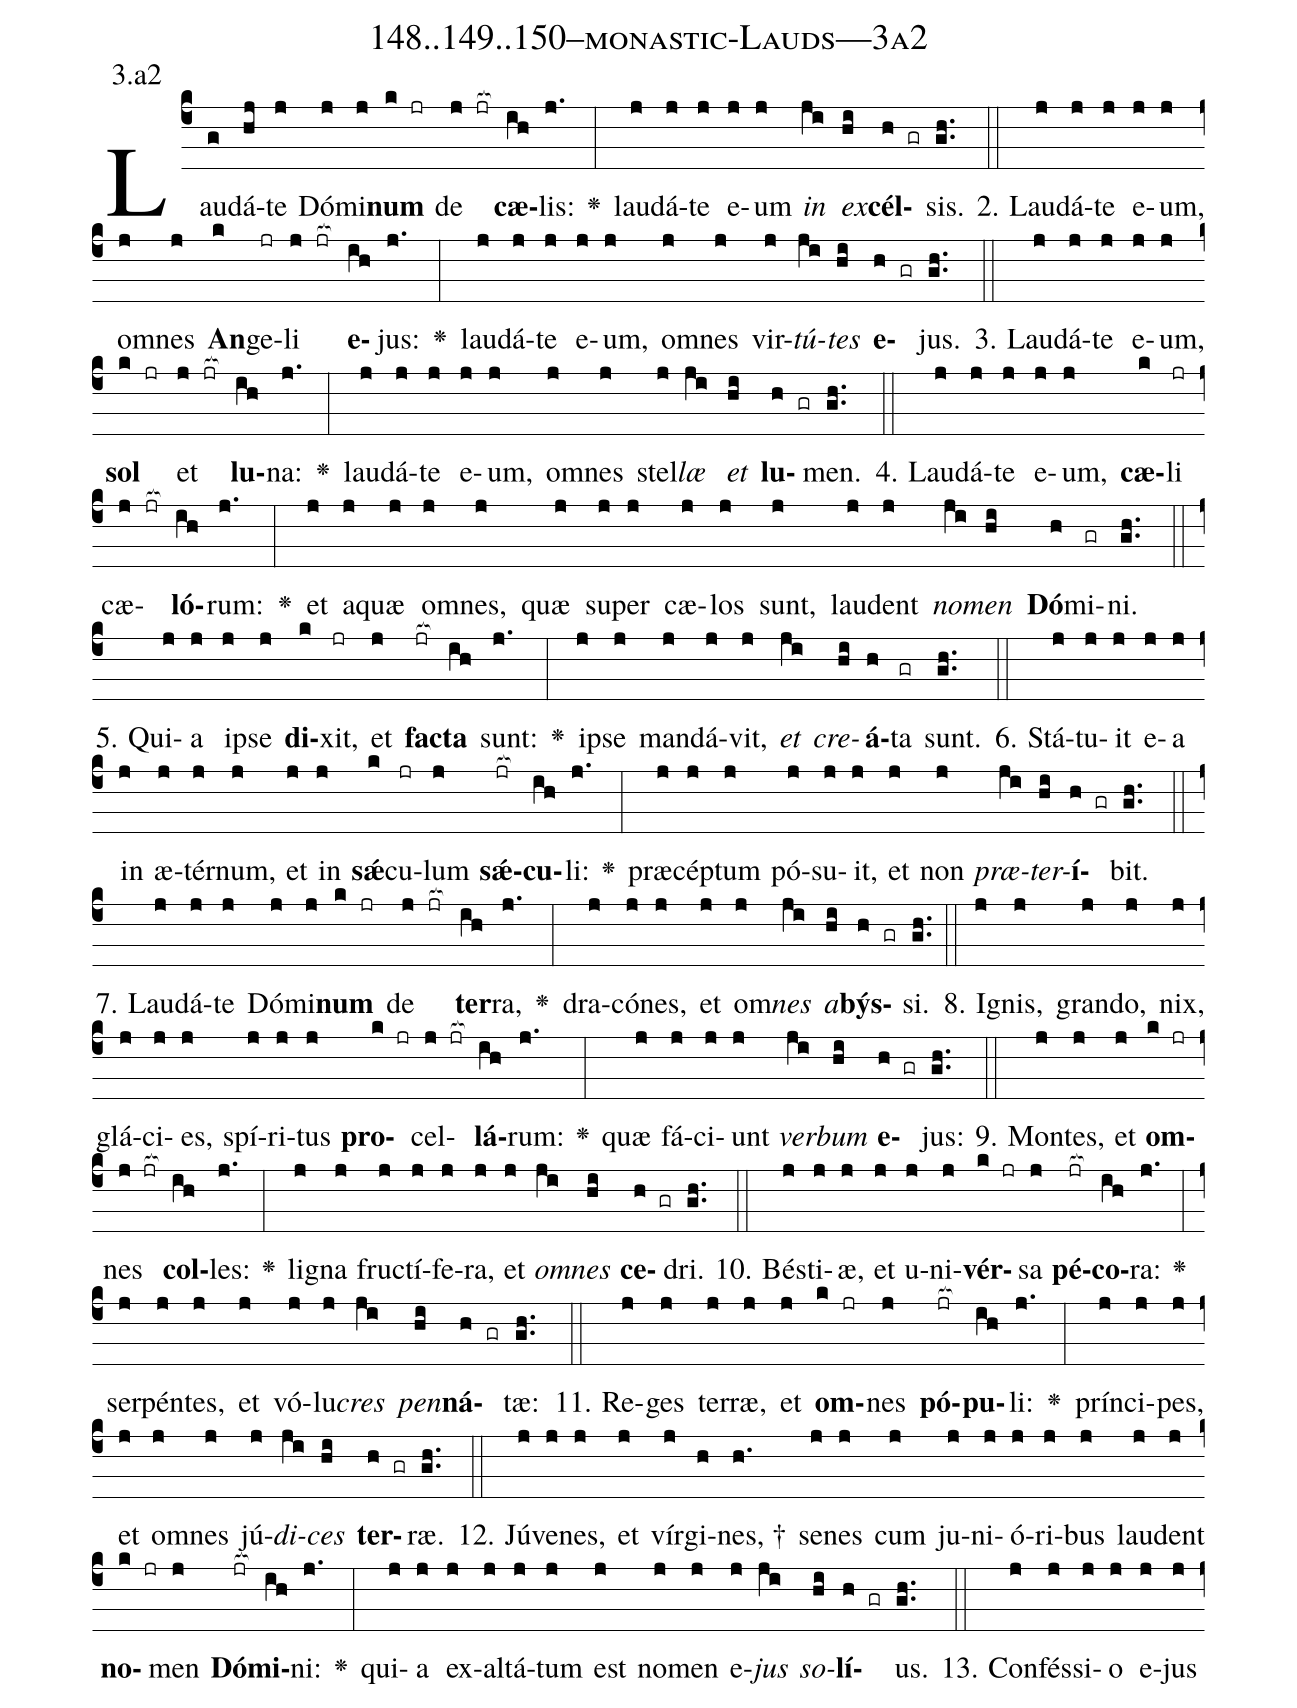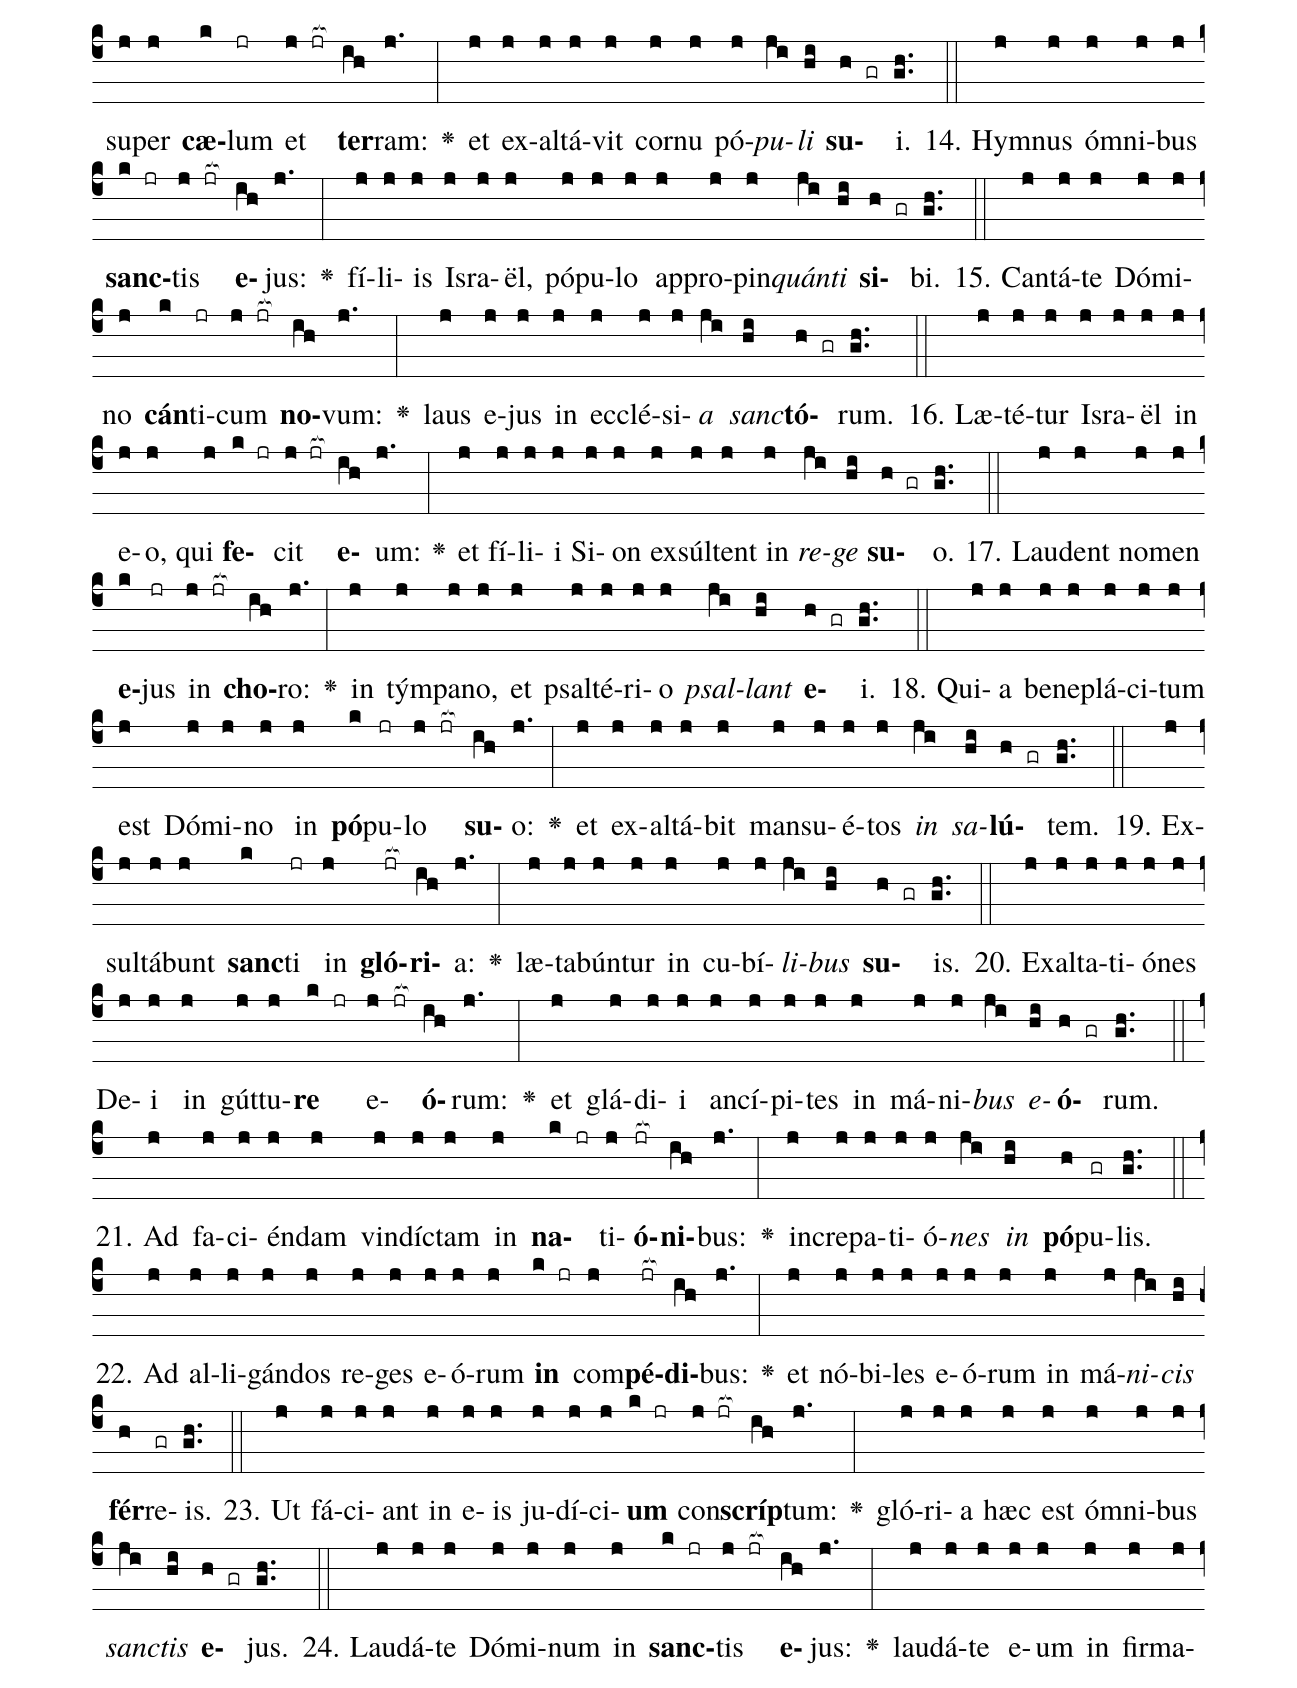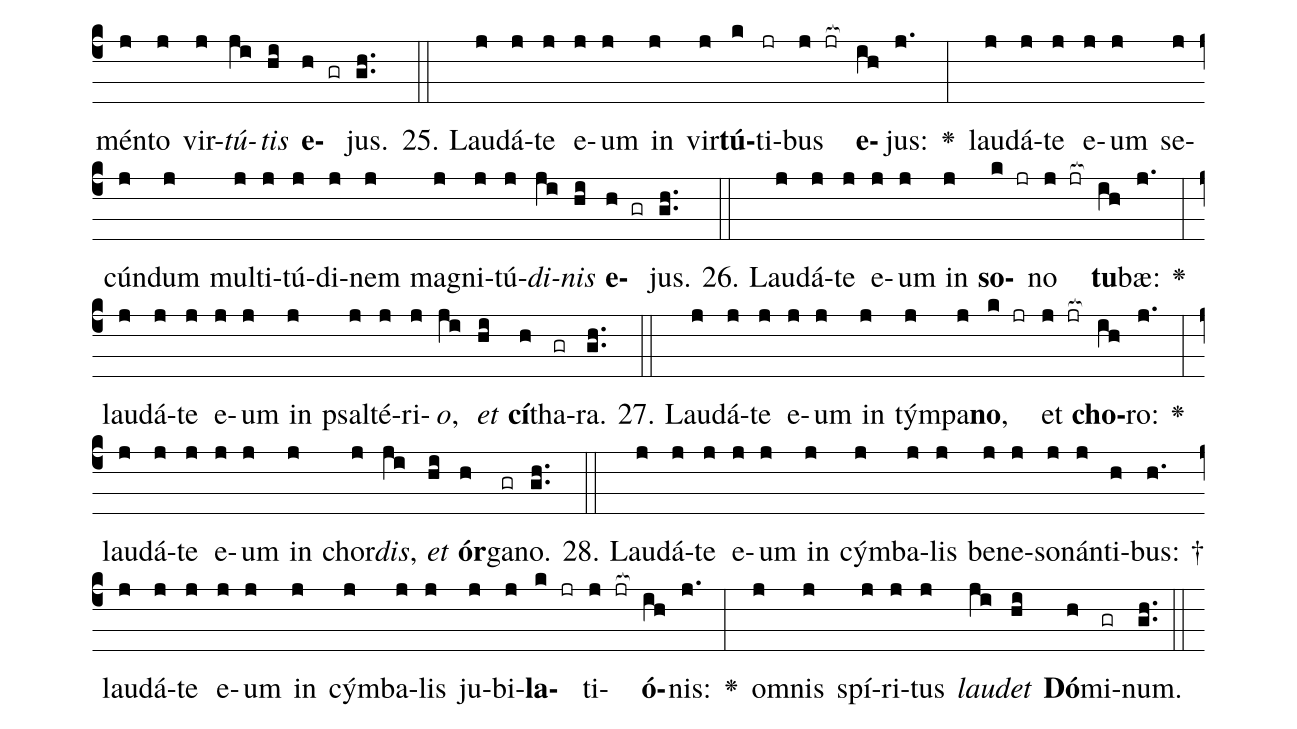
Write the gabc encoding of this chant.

name: 148..149..150--monastic-Lauds---3a2;
annotation: 3.a2;
%%
(c4)Lau(g)dá(hj)te(j) Dó(j)mi(j)<b>num</b>(k jr) de(j jr[ocb:1{]) <b>cæ</b>(ih[ocb:0}])lis:(j.) <v>\greheightstar</v>(:) lau(j)dá(j)te(j) e(j)um(j) <i>in</i>(ji) <i>ex</i>(hi)<b>cél</b>(h gr)sis.(gh..) (::)
2. Lau(j)dá(j)te(j) e(j)um,(j) om(j)nes(j) <b>An</b>(k)ge(jr)li(j jr[ocb:1{]) <b>e</b>(ih[ocb:0}])jus:(j.) <v>\greheightstar</v>(:) lau(j)dá(j)te(j) e(j)um,(j) om(j)nes(j) vir(j)<i>tú</i>(ji)<i>tes</i>(hi) <b>e</b>(h gr)jus.(gh..) (::)
3. Lau(j)dá(j)te(j) e(j)um,(j) <b>sol</b>(k jr) et(j jr[ocb:1{]) <b>lu</b>(ih[ocb:0}])na:(j.) <v>\greheightstar</v>(:) lau(j)dá(j)te(j) e(j)um,(j) om(j)nes(j) stel(j)<i>læ</i>(ji) <i>et</i>(hi) <b>lu</b>(h gr)men.(gh..) (::)
4. Lau(j)dá(j)te(j) e(j)um,(j) <b>cæ</b>(k)li(jr) cæ(j jr[ocb:1{])<b>ló</b>(ih[ocb:0}])rum:(j.) <v>\greheightstar</v>(:) et(j) a(j)quæ(j) om(j)nes,(j) quæ(j) su(j)per(j) cæ(j)los(j) sunt,(j) lau(j)dent(j) <i>no</i>(ji)<i>men</i>(hi) <b>Dó</b>(h)mi(gr)ni.(gh..) (::)
5. Qui(j)a(j) ip(j)se(j) <b>di</b>(k)xit,(jr) et(j) <b>fac</b>(jr[ocb:1{])<b>ta</b>(ih[ocb:0}]) sunt:(j.) <v>\greheightstar</v>(:) ip(j)se(j) man(j)dá(j)vit,(j) <i>et</i>(ji) <i>cre</i>(hi)<b>á</b>(h)ta(gr) sunt.(gh..) (::)
6. Stá(j)tu(j)it(j) e(j)a(j) in(j) æ(j)tér(j)num,(j) et(j) in(j) <b>sǽ</b>(k)cu(jr)lum(j) <b>sǽ</b>(jr[ocb:1{])<b>cu</b>(ih[ocb:0}])li:(j.) <v>\greheightstar</v>(:) præ(j)cép(j)tum(j) pó(j)su(j)it,(j) et(j) non(j) <i>præ</i>(ji)<i>ter</i>(hi)<b>í</b>(h gr)bit.(gh..) (::)
7. Lau(j)dá(j)te(j) Dó(j)mi(j)<b>num</b>(k jr) de(j jr[ocb:1{]) <b>ter</b>(ih[ocb:0}])ra,(j.) <v>\greheightstar</v>(:) dra(j)có(j)nes,(j) et(j) om(j)<i>nes</i>(ji) <i>a</i>(hi)<b>býs</b>(h gr)si.(gh..) (::)
8. I(j)gnis,(j) gran(j)do,(j) nix,(j) glá(j)ci(j)es,(j) spí(j)ri(j)tus(j) <b>pro</b>(k jr)cel(j jr[ocb:1{])<b>lá</b>(ih[ocb:0}])rum:(j.) <v>\greheightstar</v>(:) quæ(j) fá(j)ci(j)unt(j) <i>ver</i>(ji)<i>bum</i>(hi) <b>e</b>(h gr)jus:(gh..) (::)
9. Mon(j)tes,(j) et(j) <b>om</b>(k jr)nes(j jr[ocb:1{]) <b>col</b>(ih[ocb:0}])les:(j.) <v>\greheightstar</v>(:) li(j)gna(j) fruc(j)tí(j)fe(j)ra,(j) et(j) <i>om</i>(ji)<i>nes</i>(hi) <b>ce</b>(h gr)dri.(gh..) (::)
10. Bés(j)ti(j)æ,(j) et(j) u(j)ni(j)<b>vér</b>(k jr)sa(j) <b>pé</b>(jr[ocb:1{])<b>co</b>(ih[ocb:0}])ra:(j.) <v>\greheightstar</v>(:) ser(j)pén(j)tes,(j) et(j) vó(j)lu(j)<i>cres</i>(ji) <i>pen</i>(hi)<b>ná</b>(h gr)tæ:(gh..) (::)
11. Re(j)ges(j) ter(j)ræ,(j) et(j) <b>om</b>(k jr)nes(j) <b>pó</b>(jr[ocb:1{])<b>pu</b>(ih[ocb:0}])li:(j.) <v>\greheightstar</v>(:) prín(j)ci(j)pes,(j) et(j) om(j)nes(j) jú(j)<i>di</i>(ji)<i>ces</i>(hi) <b>ter</b>(h gr)ræ.(gh..) (::)
12. Jú(j)ve(j)nes,(j) et(j) vír(j)gi(h)nes, †(h.) se(j)nes(j) cum(j) ju(j)ni(j)ó(j)ri(j)bus(j) lau(j)dent(j) <b>no</b>(k jr)men(j) <b>Dó</b>(jr[ocb:1{])<b>mi</b>(ih[ocb:0}])ni:(j.) <v>\greheightstar</v>(:) qui(j)a(j) ex(j)al(j)tá(j)tum(j) est(j) no(j)men(j) e(j)<i>jus</i>(ji) <i>so</i>(hi)<b>lí</b>(h gr)us.(gh..) (::)
13. Con(j)fés(j)si(j)o(j) e(j)jus(j) su(j)per(j) <b>cæ</b>(k)lum(jr) et(j jr[ocb:1{]) <b>ter</b>(ih[ocb:0}])ram:(j.) <v>\greheightstar</v>(:) et(j) ex(j)al(j)tá(j)vit(j) cor(j)nu(j) pó(j)<i>pu</i>(ji)<i>li</i>(hi) <b>su</b>(h gr)i.(gh..) (::)
14. Hym(j)nus(j) óm(j)ni(j)bus(j) <b>sanc</b>(k jr)tis(j jr[ocb:1{]) <b>e</b>(ih[ocb:0}])jus:(j.) <v>\greheightstar</v>(:) fí(j)li(j)is(j) Is(j)ra(j)ël,(j) pó(j)pu(j)lo(j) ap(j)pro(j)pin(j)<i>quán</i>(ji)<i>ti</i>(hi) <b>si</b>(h gr)bi.(gh..) (::)
15. Can(j)tá(j)te(j) Dó(j)mi(j)no(j) <b>cán</b>(k)ti(jr)cum(j jr[ocb:1{]) <b>no</b>(ih[ocb:0}])vum:(j.) <v>\greheightstar</v>(:) laus(j) e(j)jus(j) in(j) ec(j)clé(j)si(j)<i>a</i>(ji) <i>sanc</i>(hi)<b>tó</b>(h gr)rum.(gh..) (::)
16. Læ(j)té(j)tur(j) Is(j)ra(j)ël(j) in(j) e(j)o,(j) qui(j) <b>fe</b>(k jr)cit(j jr[ocb:1{]) <b>e</b>(ih[ocb:0}])um:(j.) <v>\greheightstar</v>(:) et(j) fí(j)li(j)i(j) Si(j)on(j) ex(j)súl(j)tent(j) in(j) <i>re</i>(ji)<i>ge</i>(hi) <b>su</b>(h gr)o.(gh..) (::)
17. Lau(j)dent(j) no(j)men(j) <b>e</b>(k)jus(jr) in(j jr[ocb:1{]) <b>cho</b>(ih[ocb:0}])ro:(j.) <v>\greheightstar</v>(:) in(j) tým(j)pa(j)no,(j) et(j) psal(j)té(j)ri(j)o(j) <i>psal</i>(ji)<i>lant</i>(hi) <b>e</b>(h gr)i.(gh..) (::)
18. Qui(j)a(j) be(j)ne(j)plá(j)ci(j)tum(j) est(j) Dó(j)mi(j)no(j) in(j) <b>pó</b>(k)pu(jr)lo(j jr[ocb:1{]) <b>su</b>(ih[ocb:0}])o:(j.) <v>\greheightstar</v>(:) et(j) ex(j)al(j)tá(j)bit(j) man(j)su(j)é(j)tos(j) <i>in</i>(ji) <i>sa</i>(hi)<b>lú</b>(h gr)tem.(gh..) (::)
19. Ex(j)sul(j)tá(j)bunt(j) <b>sanc</b>(k)ti(jr) in(j) <b>gló</b>(jr[ocb:1{])<b>ri</b>(ih[ocb:0}])a:(j.) <v>\greheightstar</v>(:) læ(j)ta(j)bún(j)tur(j) in(j) cu(j)bí(j)<i>li</i>(ji)<i>bus</i>(hi) <b>su</b>(h gr)is.(gh..) (::)
20. Ex(j)al(j)ta(j)ti(j)ó(j)nes(j) De(j)i(j) in(j) gút(j)tu(j)<b>re</b>(k jr) e(j jr[ocb:1{])<b>ó</b>(ih[ocb:0}])rum:(j.) <v>\greheightstar</v>(:) et(j) glá(j)di(j)i(j) an(j)cí(j)pi(j)tes(j) in(j) má(j)ni(j)<i>bus</i>(ji) <i>e</i>(hi)<b>ó</b>(h gr)rum.(gh..) (::)
21. Ad(j) fa(j)ci(j)én(j)dam(j) vin(j)díc(j)tam(j) in(j) <b>na</b>(k jr)ti(j)<b>ó</b>(jr[ocb:1{])<b>ni</b>(ih[ocb:0}])bus:(j.) <v>\greheightstar</v>(:) in(j)cre(j)pa(j)ti(j)ó(j)<i>nes</i>(ji) <i>in</i>(hi) <b>pó</b>(h)pu(gr)lis.(gh..) (::)
22. Ad(j) al(j)li(j)gán(j)dos(j) re(j)ges(j) e(j)ó(j)rum(j) <b>in</b>(k jr) com(j)<b>pé</b>(jr[ocb:1{])<b>di</b>(ih[ocb:0}])bus:(j.) <v>\greheightstar</v>(:) et(j) nó(j)bi(j)les(j) e(j)ó(j)rum(j) in(j) má(j)<i>ni</i>(ji)<i>cis</i>(hi) <b>fér</b>(h)re(gr)is.(gh..) (::)
23. Ut(j) fá(j)ci(j)ant(j) in(j) e(j)is(j) ju(j)dí(j)ci(j)<b>um</b>(k jr) con(j jr[ocb:1{])<b>scríp</b>(ih[ocb:0}])tum:(j.) <v>\greheightstar</v>(:) gló(j)ri(j)a(j) hæc(j) est(j) óm(j)ni(j)bus(j) <i>sanc</i>(ji)<i>tis</i>(hi) <b>e</b>(h gr)jus.(gh..) (::)
24. Lau(j)dá(j)te(j) Dó(j)mi(j)num(j) in(j) <b>sanc</b>(k jr)tis(j jr[ocb:1{]) <b>e</b>(ih[ocb:0}])jus:(j.) <v>\greheightstar</v>(:) lau(j)dá(j)te(j) e(j)um(j) in(j) fir(j)ma(j)mén(j)to(j) vir(j)<i>tú</i>(ji)<i>tis</i>(hi) <b>e</b>(h gr)jus.(gh..) (::)
25. Lau(j)dá(j)te(j) e(j)um(j) in(j) vir(j)<b>tú</b>(k)ti(jr)bus(j jr[ocb:1{]) <b>e</b>(ih[ocb:0}])jus:(j.) <v>\greheightstar</v>(:) lau(j)dá(j)te(j) e(j)um(j) se(j)cún(j)dum(j) mul(j)ti(j)tú(j)di(j)nem(j) ma(j)gni(j)tú(j)<i>di</i>(ji)<i>nis</i>(hi) <b>e</b>(h gr)jus.(gh..) (::)
26. Lau(j)dá(j)te(j) e(j)um(j) in(j) <b>so</b>(k jr)no(j jr[ocb:1{]) <b>tu</b>(ih[ocb:0}])bæ:(j.) <v>\greheightstar</v>(:) lau(j)dá(j)te(j) e(j)um(j) in(j) psal(j)té(j)ri(j)<i>o</i>,(ji) <i>et</i>(hi) <b>cí</b>(h)tha(gr)ra.(gh..) (::)
27. Lau(j)dá(j)te(j) e(j)um(j) in(j) tým(j)pa(j)<b>no</b>,(k jr) et(j jr[ocb:1{]) <b>cho</b>(ih[ocb:0}])ro:(j.) <v>\greheightstar</v>(:) lau(j)dá(j)te(j) e(j)um(j) in(j) chor(j)<i>dis</i>,(ji) <i>et</i>(hi) <b>ór</b>(h)ga(gr)no.(gh..) (::)
28. Lau(j)dá(j)te(j) e(j)um(j) in(j) cým(j)ba(j)lis(j) be(j)ne(j)so(j)nán(j)ti(h)bus: †(h.) lau(j)dá(j)te(j) e(j)um(j) in(j) cým(j)ba(j)lis(j) ju(j)bi(j)<b>la</b>(k jr)ti(j jr[ocb:1{])<b>ó</b>(ih[ocb:0}])nis:(j.) <v>\greheightstar</v>(:) om(j)nis(j) spí(j)ri(j)tus(j) <i>lau</i>(ji)<i>det</i>(hi) <b>Dó</b>(h)mi(gr)num.(gh..) (::)
